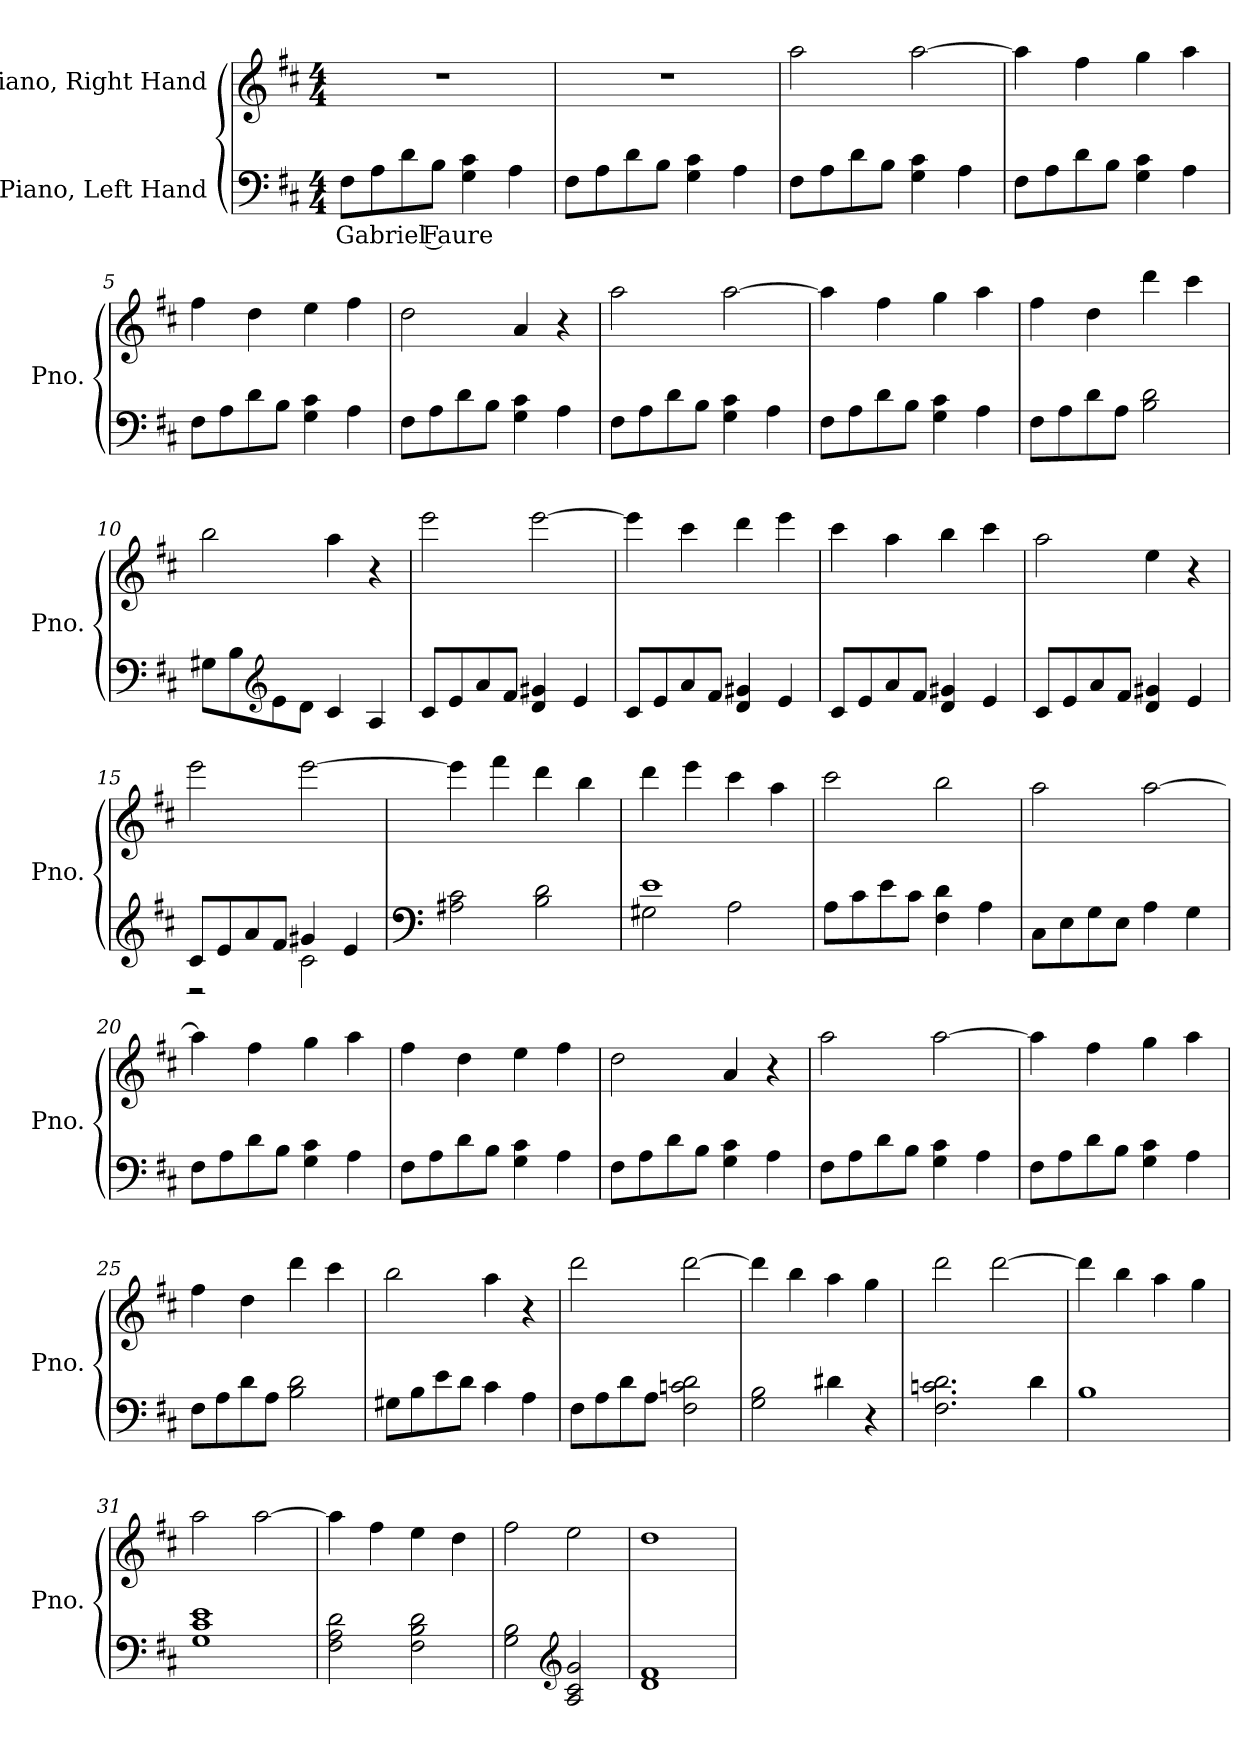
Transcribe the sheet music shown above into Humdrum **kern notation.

**kern	**text	**kern
*part2	*part2	*part1
*staff2	*staff2	*staff1
*I"Piano, Left Hand	*	*I"Piano, Right Hand
*I'Pno.	*	*I'Pno.
*clefF4	*	*clefG2
*k[f#c#]	*	*k[f#c#]
*M4/4	*	*M4/4
*MM100	*	*MM100
=1	=1	=1
!	!LO:LY:b	!
8F#\L	Gabriel Faure	1r
8A\	.	.
8d\	.	.
8B\J	.	.
4G\ 4c#\	.	.
4A\	.	.
=2	=2	=2
8F#\L	.	1r
8A\	.	.
8d\	.	.
8B\J	.	.
4G\ 4c#\	.	.
4A\	.	.
=3	=3	=3
8F#\L	.	2aa\
8A\	.	.
8d\	.	.
8B\J	.	.
4G\ 4c#\	.	[2aa\
4A\	.	.
=4	=4	=4
8F#\L	.	4aa\]
8A\	.	.
8d\	.	4ff#\
8B\J	.	.
4G\ 4c#\	.	4gg\
4A\	.	4aa\
!!LO:LB:g=z
=5	=5	=5
8F#\L	.	4ff#\
8A\	.	.
8d\	.	4dd\
8B\J	.	.
4G\ 4c#\	.	4ee\
4A\	.	4ff#\
=6	=6	=6
8F#\L	.	2dd\
8A\	.	.
8d\	.	.
8B\J	.	.
4G\ 4c#\	.	4a/
4A\	.	4r
=7	=7	=7
8F#\L	.	2aa\
8A\	.	.
8d\	.	.
8B\J	.	.
4G\ 4c#\	.	[2aa\
4A\	.	.
=8	=8	=8
8F#\L	.	4aa\]
8A\	.	.
8d\	.	4ff#\
8B\J	.	.
4G\ 4c#\	.	4gg\
4A\	.	4aa\
=9	=9	=9
8F#\L	.	4ff#\
8A\	.	.
8d\	.	4dd\
8A\J	.	.
2B\ 2d\	.	4ddd\
.	.	4ccc#\
=10	=10	=10
8G#X\L	.	2bb\
8B\	.	.
*clefG2	*	*
8e\	.	.
8d\J	.	.
4c#/	.	4aa\
4A/	.	4r
!!LO:LB:g=z
=11	=11	=11
8c#/L	.	2eee\
8e/	.	.
8a/	.	.
8f#/J	.	.
4d/ 4g#X/	.	[2eee\
4e/	.	.
=12	=12	=12
8c#/L	.	4eee\]
8e/	.	.
8a/	.	4ccc#\
8f#/J	.	.
4d/ 4g#X/	.	4ddd\
4e/	.	4eee\
=13	=13	=13
8c#/L	.	4ccc#\
8e/	.	.
8a/	.	4aa\
8f#/J	.	.
4d/ 4g#X/	.	4bb\
4e/	.	4ccc#\
=14	=14	=14
8c#/L	.	2aa\
8e/	.	.
8a/	.	.
8f#/J	.	.
4d/ 4g#X/	.	4ee\
4e/	.	4r
=15	=15	=15
*^	*	*
8c#/L	2r	.	2eee\
8e/	.	.	.
8a/	.	.	.
8f#/J	.	.	.
4g#X/	2c#\	.	[2eee\
4e/	.	.	.
*v	*v	*	*
!!LO:LB:g=z
=16	=16	=16
*clefF4	*	*
2A#X\ 2c#\	.	4eee\]
.	.	4fff#\
2B\ 2d\	.	4ddd\
.	.	4bb\
=17	=17	=17
*^	*	*
1e	2G#X\	.	4ddd\
.	.	.	4eee\
.	2A\	.	4ccc#\
.	.	.	4aa\
*v	*v	*	*
=18	=18	=18
8A\L	.	2ccc#\
8c#\	.	.
8e\	.	.
8c#\J	.	.
4F#\ 4d\	.	2bb\
4A\	.	.
=19	=19	=19
8C#\L	.	2aa\
8E\	.	.
8G\	.	.
8E\J	.	.
4A\	.	[2aa\
4G\	.	.
=20	=20	=20
8F#\L	.	4aa\]
8A\	.	.
8d\	.	4ff#\
8B\J	.	.
4G\ 4c#\	.	4gg\
4A\	.	4aa\
=21	=21	=21
8F#\L	.	4ff#\
8A\	.	.
8d\	.	4dd\
8B\J	.	.
4G\ 4c#\	.	4ee\
4A\	.	4ff#\
!!LO:LB:g=z
=22	=22	=22
8F#\L	.	2dd\
8A\	.	.
8d\	.	.
8B\J	.	.
4G\ 4c#\	.	4a/
4A\	.	4r
=23	=23	=23
8F#\L	.	2aa\
8A\	.	.
8d\	.	.
8B\J	.	.
4G\ 4c#\	.	[2aa\
4A\	.	.
=24	=24	=24
8F#\L	.	4aa\]
8A\	.	.
8d\	.	4ff#\
8B\J	.	.
4G\ 4c#\	.	4gg\
4A\	.	4aa\
=25	=25	=25
8F#\L	.	4ff#\
8A\	.	.
8d\	.	4dd\
8A\J	.	.
2B\ 2d\	.	4ddd\
.	.	4ccc#\
=26	=26	=26
8G#X\L	.	2bb\
8B\	.	.
8e\	.	.
8d\J	.	.
4c#\	.	4aa\
4A\	.	4r
=27	=27	=27
8F#\L	.	2ddd\
8A\	.	.
8d\	.	.
8A\J	.	.
2F#\ 2cn\ 2d\	.	[2ddd\
!!LO:LB:g=z
=28	=28	=28
2G\ 2B\	.	4ddd\]
.	.	4bb\
4d#X\	.	4aa\
4r	.	4gg\
=29	=29	=29
2.F#\ 2.cn\ 2.d\	.	2ddd\
.	.	[2ddd\
4d\	.	.
=30	=30	=30
1B	.	4ddd\]
.	.	4bb\
.	.	4aa\
.	.	4gg\
=31	=31	=31
1G 1c# 1e	.	2aa\
.	.	[2aa\
=32	=32	=32
2F#\ 2A\ 2d\	.	4aa\]
.	.	4ff#\
2F#\ 2B\ 2d\	.	4ee\
.	.	4dd\
=33	=33	=33
2G\ 2B\	.	2ff#\
*clefG2	*	*
2A/ 2c#/ 2g/	.	2ee\
=34	=34	=34
1d 1f#	.	1dd
=	=	=
*-	*-	*-
